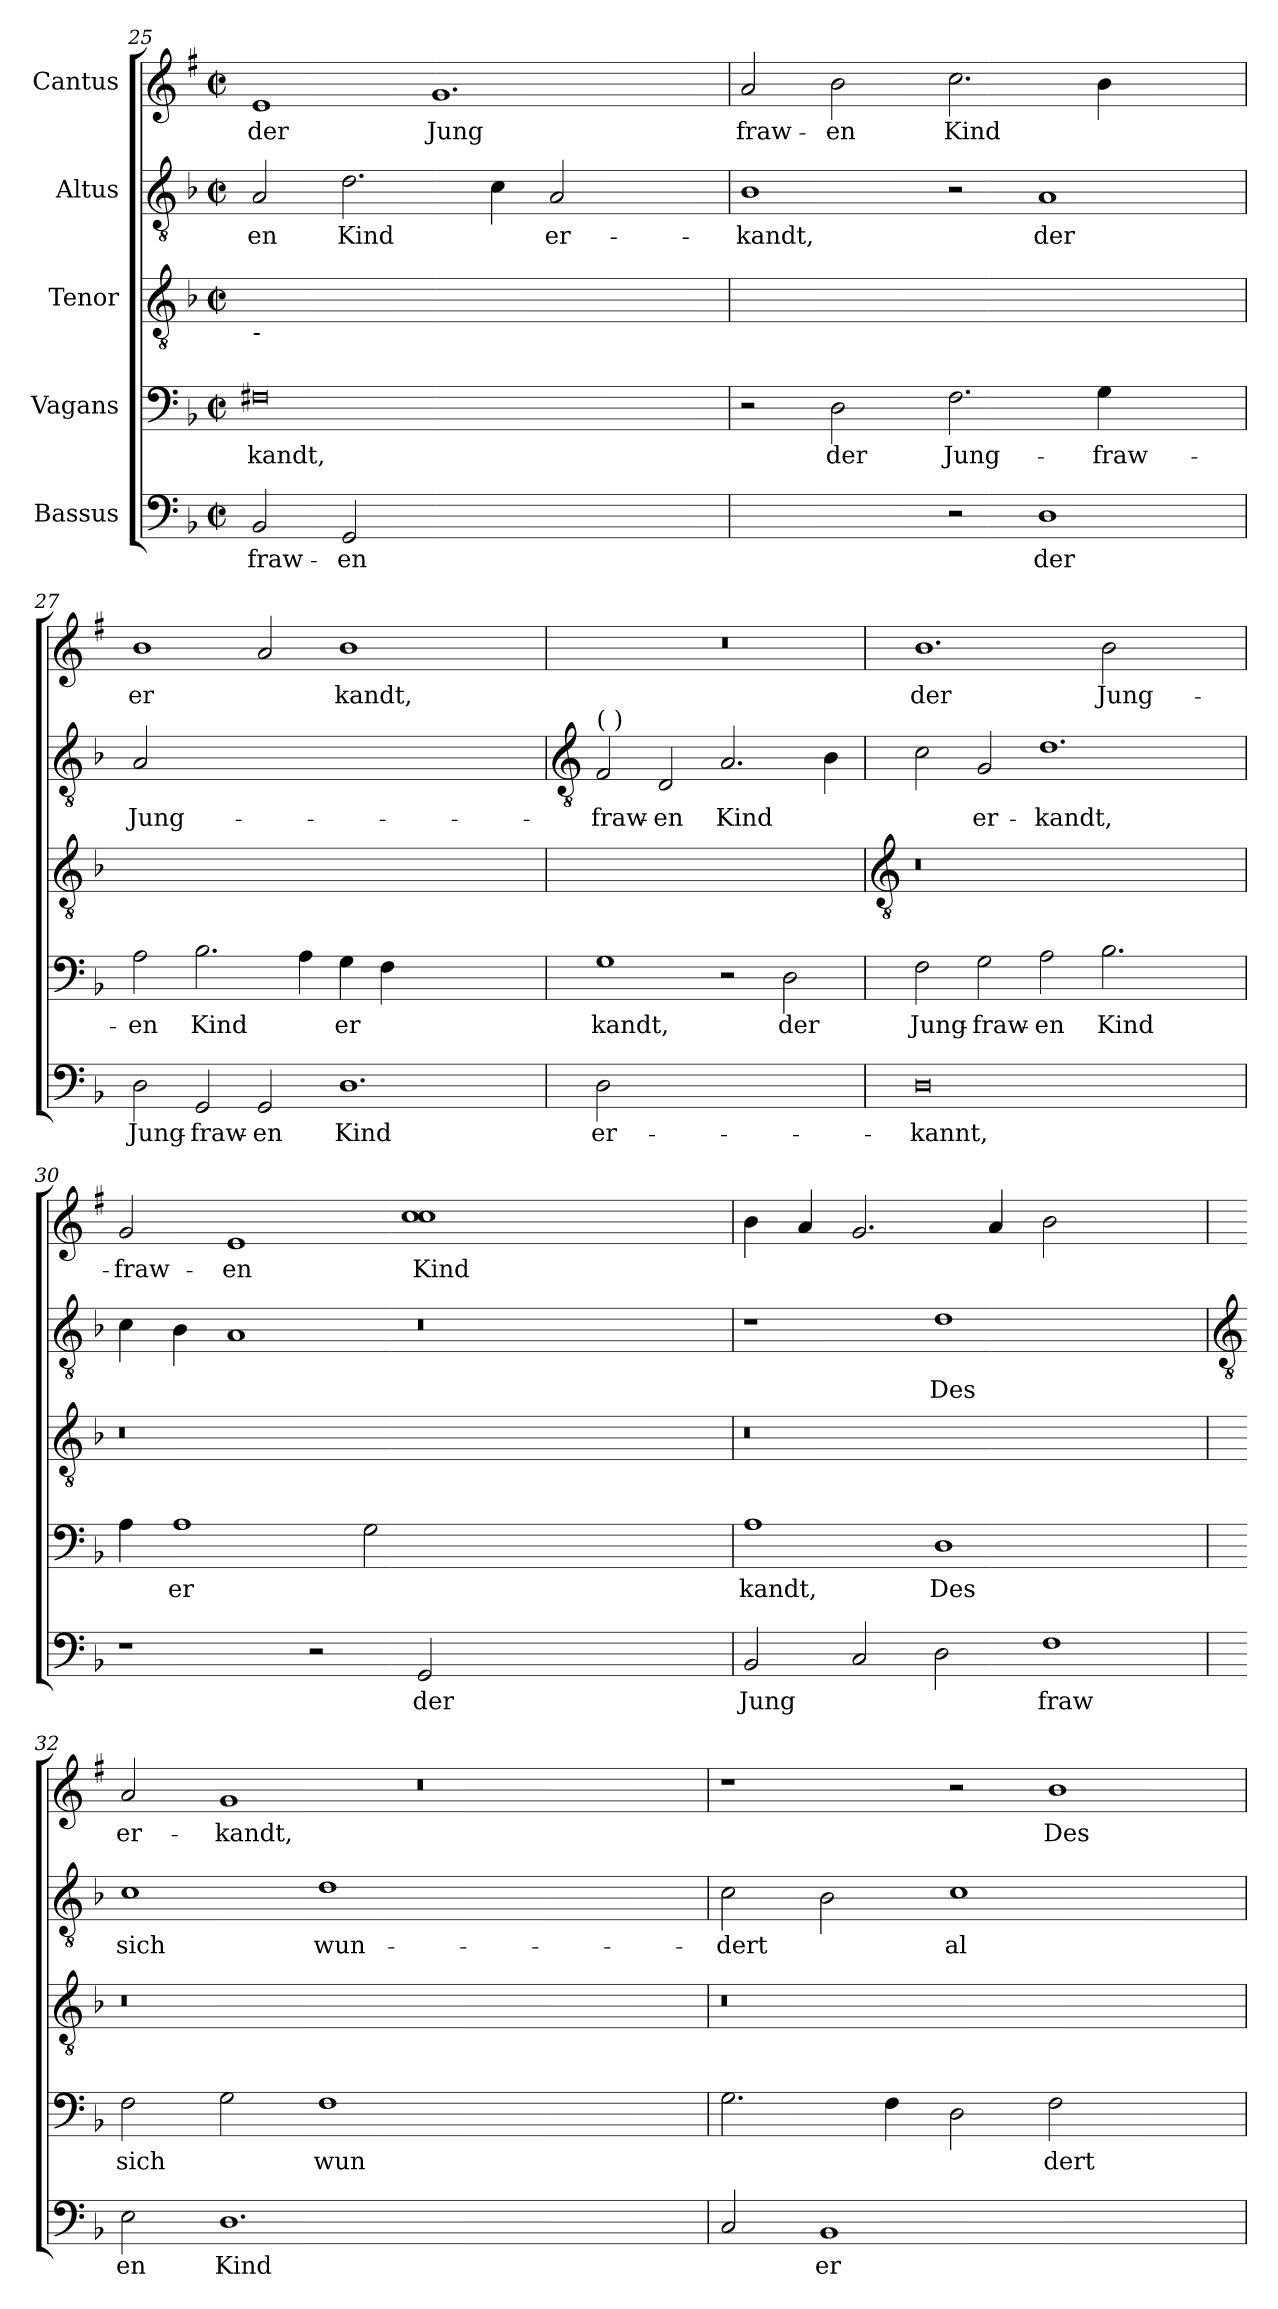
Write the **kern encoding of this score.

**kern	**text	**kern	**text	**kern	**text	**kern	**text	**kern	**text
*part5	*part5	*part4	*part4	*part3	*part3	*part2	*part2	*part1	*part1
*staff5	*staff5	*staff4	*staff4	*staff3	*staff3	*staff2	*staff2	*staff1	*staff1
*I"Bassus	*	*I"Vagans	*	*I"Tenor	*	*I"Altus	*	*I"Cantus	*
*clefF4	*	*clefF4	*	*clefGv2	*	*clefGv2	*	*clefG2	*
*	*	*	*	*	*	*	*	*ITrd1c2	*
*k[b-]	*	*k[b-]	*	*k[b-]	*	*k[b-]	*	*k[b-]	*
*F:	*	*F:	*	*F:	*	*F:	*	*F:	*
*M4/2	*	*M4/2	*	*M4/2	*	*M4/2	*	*M4/2	*
*met(c|)	*	*met(c|)	*	*met(c|)	*	*met(c|)	*	*met(c|)	*
=25A	=25A	=25A	=25A	=25A	=25A	=25A	=25A	=25A	=25A
!	!	!	!	!LO:TX:b:t=-	!	!	!	!	!
!	!LO:LY:b	!	!LO:LY:b	!	!LO:LY:b	!	!LO:LY:b	!	!LO:LY:b
2BB-	-fraw-	0F#	-kandt,	[0dyy	kandt,	2A	-en	1d	der
!	!LO:LY:b	!	!	!	!	!	!LO:LY:b	!	!
2GG	-en	.	.	.	.	2.d	Kind	.	.
!	!LO:LY:b	!	!	!	!	!	!	!	!LO:LY:b
[1Dyy	Kind,	.	.	.	.	.	.	1.f	Jung
.	.	.	.	.	.	4c	.	.	.
!	!	!	!	!	!	!	!LO:LY:b	!	!
.	.	.	.	.	.	2A	er-	.	.
2ryy	.	2ryy	.	2ryy	.	2ryy	.	.	.
!!LO:LB:g=z
=26A	=26A	=26A	=26A	=26A	=26A	=26A	=26A	=26A	=26A
!	!	!	!	!	!	!	!LO:LY:b	!	!LO:LY:b
2.Dyy_	.	2r	.	0dyy_	.	1B-	-kandt,	2g	fraw-
!	!	!	!LO:LY:b	!	!	!	!	!	!LO:LY:b
.	.	2D	der	.	.	.	.	2a	-en
4Dyy]	.	.	.	.	.	.	.	.	.
!	!	!	!LO:LY:b	!	!	!	!	!	!LO:LY:b
2r	.	2.F	Jung-	.	.	2r	.	2.b-	Kind
!	!LO:LY:b	!	!	!	!	!	!LO:LY:b	!	!
1D	der	.	.	.	.	1A	der	.	.
!	!	!	!LO:LY:b	!	!	!	!	!	!
.	.	4G	-fraw-	.	.	.	.	4a	.
.	.	2ryy	.	2ryy	.	.	.	2ryy	.
=27A	=27A	=27A	=27A	=27A	=27A	=27A	=27A	=27A	=27A
!	!LO:LY:b	!	!LO:LY:b	!	!	!	!LO:LY:b	!	!LO:LY:b
2D	Jung-	2A	-en	0dyy_ 0dyy_	.	2A	Jung-	1a	er
!	!LO:LY:b	!	!LO:LY:b	!	!	!	!	!	!
2GG	-fraw-	2.B-	Kind	.	.	0ryy	.	.	.
!	!LO:LY:b	!	!	!	!	!	!	!	!
2GG	-en	.	.	.	.	.	.	2g	.
.	.	4A	.	.	.	.	.	.	.
!	!LO:LY:b	!	!LO:LY:b	!	!	!	!	!	!LO:LY:b
1.D	Kind	4G	er	.	.	.	.	1a	kandt,
.	.	4F	.	.	.	.	.	.	.
.	.	1ryy	.	1ryy	.	.	.	.	.
.	.	.	.	.	.	2ryy	.	2ryy	.
!!LO:LB:g=z
=28A	=28A	=28A	=28A	=28A	=28A	=28A	=28A	=28A	=28A
*	*	*	*	*	*	*clefGv2	*	*	*
!	!	!	!	!	!	!LO:TX:a:t=(  )	!	!	!
!	!LO:LY:b	!	!LO:LY:b	!	!	!	!LO:LY:b	!	!
2D	er-	1G	kandt,	1.dyy_	.	2F	-fraw-	0r	.
!	!	!	!	!	!	!	!LO:LY:b	!	!
1.ryy	.	.	.	.	.	2D	-en	.	.
!	!	!	!	!	!	!	!LO:LY:b	!	!
.	.	2r	.	.	.	2.A	Kind	.	.
!	!	!	!LO:LY:b	!	!	!	!	!	!
.	.	2D	der	2dyy]	.	.	.	.	.
.	.	.	.	.	.	4B-	.	.	.
!!LO:LB:g=z
=29	=29	=29	=29	=29	=29	=29	=29	=29	=29
*	*	*	*	*clefGv2	*	*	*	*	*
!	!LO:LY:b	!	!LO:LY:b	!	!	!	!	!	!LO:LY:b
0D	-kannt,	2F	Jung-	0r	.	2c	.	1.a	der
!	!	!	!LO:LY:b	!	!	!	!LO:LY:b	!	!
.	.	2G	-fraw-	.	.	2G	er-	.	.
!	!	!	!LO:LY:b	!	!	!	!LO:LY:b	!	!
.	.	2A	-en	.	.	1.d	-kandt,	.	.
!	!	!	!LO:LY:b	!	!	!	!	!	!LO:LY:b
.	.	2.B-	Kind	.	.	.	.	2a	Jung-
2ryy	.	.	.	2ryy	.	.	.	2ryy	.
.	.	4ryy	.	.	.	.	.	.	.
=30	=30	=30	=30	=30	=30	=30	=30	=30	=30
!	!	!	!	!	!	!	!	!	!LO:LY:b
1r	.	4A	.	0r	.	4c	.	2f	-fraw-
!	!	!	!LO:LY:b	!	!	!	!	!	!
.	.	1A	er	.	.	4B-	.	.	.
!	!	!	!	!	!	!	!	!	!LO:LY:b
.	.	.	.	.	.	1A	.	1d	-en
2r	.	.	.	.	.	.	.	.	.
.	.	2G	.	.	.	.	.	.	.
!	!LO:LY:b	!	!	!	!	!	!	!	!LO:LY:b
2GG	der	.	.	.	.	0r	.	1b- 1b-	Kind
.	.	1..ryy	.	.	.	.	.	.	.
1.ryy	.	.	.	1.ryy	.	.	.	.	.
.	.	.	.	.	.	.	.	1ryy	.
!!LO:LB:g=z
=31	=31	=31	=31	=31	=31	=31	=31	=31	=31
!	!LO:LY:b	!	!LO:LY:b	!	!	!	!	!	!
2BB-	Jung	1A	kandt,	0r	.	1r	.	4a	.
.	.	.	.	.	.	.	.	4g	.
2C	.	.	.	.	.	.	.	2.f	.
!	!	!	!LO:LY:b	!	!	!	!LO:LY:b	!	!
2D	.	1D	Des	.	.	1d	Des	.	.
.	.	.	.	.	.	.	.	4g	.
!	!LO:LY:b	!	!	!	!	!	!	!	!
1F	fraw	.	.	.	.	.	.	2a	.
.	.	2ryy	.	2ryy	.	2ryy	.	2ryy	.
!!LO:LB:g=z
=32	=32	=32	=32	=32	=32	=32	=32	=32	=32
*	*	*	*	*	*	*clefGv2	*	*	*
!	!LO:LY:b	!	!LO:LY:b	!	!	!	!LO:LY:b	!	!LO:LY:b
2E	en	2F	sich	0r	.	1c	sich	2g	er-
!	!LO:LY:b	!	!	!	!	!	!	!	!LO:LY:b
1.D	Kind	2G	.	.	.	.	.	1f	-kandt,
!	!	!	!LO:LY:b	!	!	!	!LO:LY:b	!	!
.	.	1F	wun	.	.	1d	wun-	.	.
.	.	.	.	.	.	.	.	0r	.
1.ryy	.	1.ryy	.	1.ryy	.	1.ryy	.	.	.
!!LO:LB:g=z
=33	=33	=33	=33	=33	=33	=33	=33	=33	=33
!	!	!	!	!	!	!	!LO:LY:b	!	!
2C	.	2.G	.	0r	.	2c	-dert	1r	.
!	!LO:LY:b	!	!	!	!	!	!	!	!
1BB-	er	.	.	.	.	2B-	.	.	.
.	.	4F	.	.	.	.	.	.	.
!	!	!	!	!	!	!	!LO:LY:b	!	!
.	.	2D	.	.	.	1c	al-	2r	.
!	!	!	!LO:LY:b	!	!	!	!	!	!LO:LY:b
1ryy	.	2F	dert	.	.	.	.	1a	Des
.	.	2ryy	.	2ryy	.	2ryy	.	.	.
=	=	=	=	=	=	=	=	=	=
*-	*-	*-	*-	*-	*-	*-	*-	*-	*-
